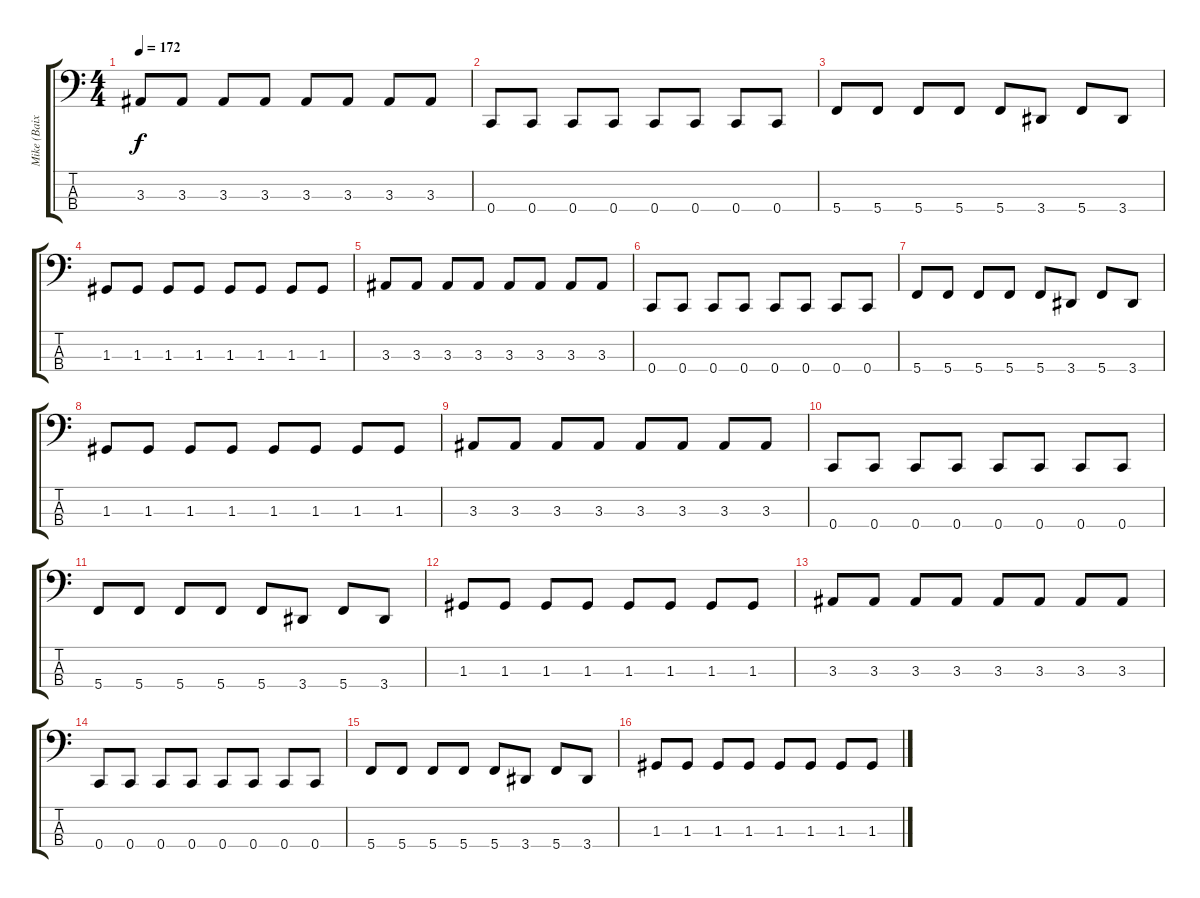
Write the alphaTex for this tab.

\track ("Mike (Baixo)" "Mike (Baix") {instrument electricbassfinger}
\staff {score tabs}
\tuning (F2 C2 G1 C1) {hide}
\ts (4 4)
\tempo 172
\clef f4
\ks c
3.3.8{dy f} 3.3.8 3.3.8 3.3.8 3.3.8 3.3.8 3.3.8 3.3.8 |
0.4.8 0.4.8 0.4.8 0.4.8 0.4.8 0.4.8 0.4.8 0.4.8 |
5.4.8 5.4.8 5.4.8 5.4.8 5.4.8 3.4.8 5.4.8 3.4.8 |
1.3.8 1.3.8 1.3.8 1.3.8 1.3.8 1.3.8 1.3.8 1.3.8 |
3.3.8 3.3.8 3.3.8 3.3.8 3.3.8 3.3.8 3.3.8 3.3.8 |
0.4.8 0.4.8 0.4.8 0.4.8 0.4.8 0.4.8 0.4.8 0.4.8 |
5.4.8 5.4.8 5.4.8 5.4.8 5.4.8 3.4.8 5.4.8 3.4.8 |
1.3.8 1.3.8 1.3.8 1.3.8 1.3.8 1.3.8 1.3.8 1.3.8 |
3.3.8 3.3.8 3.3.8 3.3.8 3.3.8 3.3.8 3.3.8 3.3.8 |
0.4.8 0.4.8 0.4.8 0.4.8 0.4.8 0.4.8 0.4.8 0.4.8 |
5.4.8 5.4.8 5.4.8 5.4.8 5.4.8 3.4.8 5.4.8 3.4.8 |
1.3.8 1.3.8 1.3.8 1.3.8 1.3.8 1.3.8 1.3.8 1.3.8 |
3.3.8 3.3.8 3.3.8 3.3.8 3.3.8 3.3.8 3.3.8 3.3.8 |
0.4.8 0.4.8 0.4.8 0.4.8 0.4.8 0.4.8 0.4.8 0.4.8 |
5.4.8 5.4.8 5.4.8 5.4.8 5.4.8 3.4.8 5.4.8 3.4.8 |
1.3.8 1.3.8 1.3.8 1.3.8 1.3.8 1.3.8 1.3.8 1.3.8
